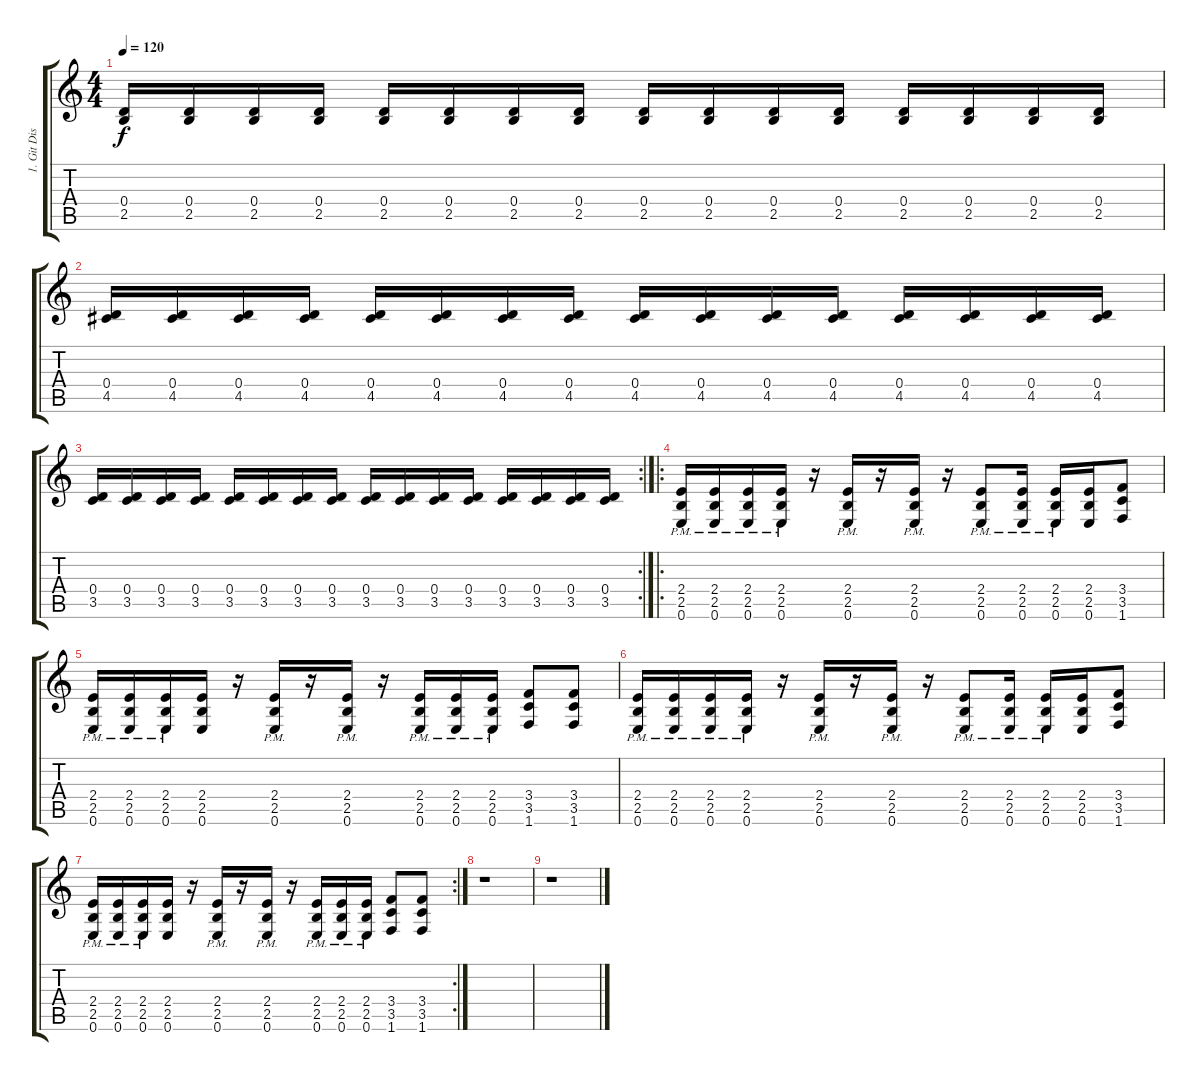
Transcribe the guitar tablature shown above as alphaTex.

\track ("1. Git Dist" "1. Git Dis") {instrument distortionguitar}
\staff {score tabs}
\tuning (E4 B3 G3 D3 A2 E2) {hide}
\ts (4 4)
\tempo 120
\clef g2
\ks c
(0.4 2.5).16{dy f} (0.4 2.5).16 (0.4 2.5).16 (0.4 2.5).16 (0.4 2.5).16 (0.4 2.5).16 (0.4 2.5).16 (0.4 2.5).16 (0.4 2.5).16 (0.4 2.5).16 (0.4 2.5).16 (0.4 2.5).16 (0.4 2.5).16 (0.4 2.5).16 (0.4 2.5).16 (0.4 2.5).16 |
(0.4 4.5).16 (0.4 4.5).16 (0.4 4.5).16 (0.4 4.5).16 (0.4 4.5).16 (0.4 4.5).16 (0.4 4.5).16 (0.4 4.5).16 (0.4 4.5).16 (0.4 4.5).16 (0.4 4.5).16 (0.4 4.5).16 (0.4 4.5).16 (0.4 4.5).16 (0.4 4.5).16 (0.4 4.5).16 |
\rc 2
(0.4 3.5).16 (0.4 3.5).16 (0.4 3.5).16 (0.4 3.5).16 (0.4 3.5).16 (0.4 3.5).16 (0.4 3.5).16 (0.4 3.5).16 (0.4 3.5).16 (0.4 3.5).16 (0.4 3.5).16 (0.4 3.5).16 (0.4 3.5).16 (0.4 3.5).16 (0.4 3.5).16 (0.4 3.5).16 |
\ro
(2.4{pm} 2.5{pm} 0.6{pm}).16 (2.4{pm} 2.5{pm} 0.6{pm}).16 (2.4{pm} 2.5{pm} 0.6{pm}).16 (2.4{pm} 2.5{pm} 0.6{pm}).16 r.16 (2.4{pm} 2.5{pm} 0.6{pm}).16 r.16 (2.4{pm} 2.5{pm} 0.6{pm}).16 r.16 (2.4{pm} 2.5{pm} 0.6{pm}).8 (2.4{pm} 2.5{pm} 0.6{pm}).16 (2.4{pm} 2.5{pm} 0.6{pm}).16 (2.4 2.5 0.6).16 (3.4 3.5 1.6).8 |
(2.4{pm} 2.5{pm} 0.6{pm}).16 (2.4{pm} 2.5{pm} 0.6{pm}).16 (2.4{pm} 2.5{pm} 0.6{pm}).16 (2.4 2.5 0.6).16 r.16 (2.4{pm} 2.5{pm} 0.6{pm}).16 r.16 (2.4{pm} 2.5{pm} 0.6{pm}).16 r.16 (2.4{pm} 2.5{pm} 0.6{pm}).16 (2.4{pm} 2.5{pm} 0.6{pm}).16 (2.4{pm} 2.5{pm} 0.6{pm}).16 (3.4 3.5 1.6).8 (3.4 3.5 1.6).8 |
(2.4{pm} 2.5{pm} 0.6{pm}).16 (2.4{pm} 2.5{pm} 0.6{pm}).16 (2.4{pm} 2.5{pm} 0.6{pm}).16 (2.4{pm} 2.5{pm} 0.6{pm}).16 r.16 (2.4{pm} 2.5{pm} 0.6{pm}).16 r.16 (2.4{pm} 2.5{pm} 0.6{pm}).16 r.16 (2.4{pm} 2.5{pm} 0.6{pm}).8 (2.4{pm} 2.5{pm} 0.6{pm}).16 (2.4{pm} 2.5{pm} 0.6{pm}).16 (2.4 2.5 0.6).16 (3.4 3.5 1.6).8 |
\rc 2
(2.4{pm} 2.5{pm} 0.6{pm}).16 (2.4{pm} 2.5{pm} 0.6{pm}).16 (2.4{pm} 2.5{pm} 0.6{pm}).16 (2.4 2.5 0.6).16 r.16 (2.4{pm} 2.5{pm} 0.6{pm}).16 r.16 (2.4{pm} 2.5{pm} 0.6{pm}).16 r.16 (2.4{pm} 2.5{pm} 0.6{pm}).16 (2.4{pm} 2.5{pm} 0.6{pm}).16 (2.4{pm} 2.5{pm} 0.6{pm}).16 (3.4 3.5 1.6).8 (3.4 3.5 1.6).8 |
r.1 |
r.1
